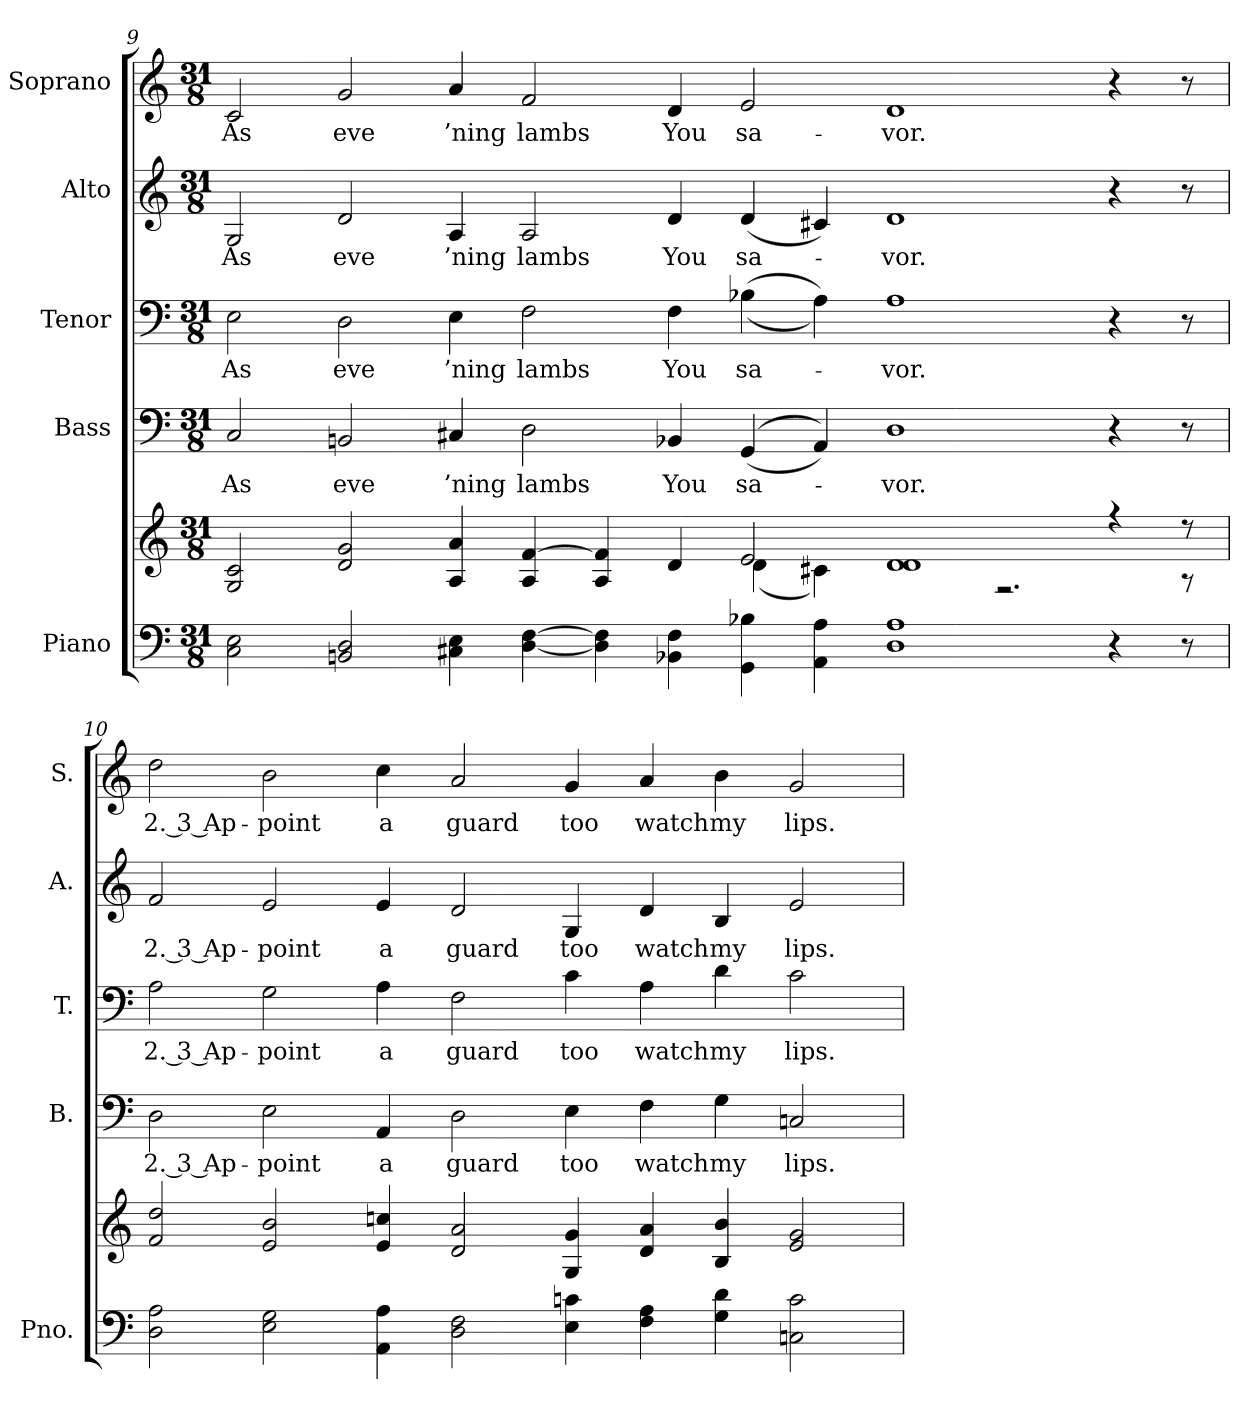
**kern	**kern	**kern	**text	**kern	**text	**kern	**text	**kern	**text
*part5	*part5	*part4	*part4	*part3	*part3	*part2	*part2	*part1	*part1
*staff6	*staff5	*staff4	*staff4	*staff3	*staff3	*staff2	*staff2	*staff1	*staff1
*I"Piano	*	*I"Bass	*	*I"Tenor	*	*I"Alto	*	*I"Soprano	*
*I'Pno.	*	*I'B.	*	*I'T.	*	*I'A.	*	*I'S.	*
!!LO:PB:g=z
*clefF4	*clefG2	*clefF4	*	*clefF4	*	*clefG2	*	*clefG2	*
*k[]	*k[]	*k[]	*	*k[]	*	*k[]	*	*k[]	*
*C:	*C:	*C:	*	*C:	*	*C:	*	*C:	*
*M31/8	*M31/8	*M31/8	*	*M31/8	*	*M31/8	*	*M31/8	*
=9	=9	=9	=9	=9	=9	=9	=9	=9	=9
*	*^	*	*	*	*	*	*	*	*
!	!	!	!	!LO:LY:b:color=#000000	!	!	!	!	!	!
!	!	!	!	!	!	!LO:LY:b:color=#000000	!	!	!	!
!	!	!	!	!	!	!	!	!LO:LY:b:color=#000000	!	!
!	!	!	!	!	!	!	!	!	!	!LO:LY:b:color=#000000
2Ci\ 2Ei	2Gi/ 2ci	1ryy	2Ci/	As	2Ei\	As	2Gi/	As	2ci/	As
!	!	!	!	!LO:LY:b:color=#000000	!	!	!	!	!	!
!	!	!	!	!	!	!LO:LY:b:color=#000000	!	!	!	!
!	!	!	!	!	!	!	!	!LO:LY:b:color=#000000	!	!
!	!	!	!	!	!	!	!	!	!	!LO:LY:b:color=#000000
2BBni/ 2Di	2di/ 2gi	.	2BBni/	eve	2Di\	eve	2di/	eve	2gi/	eve
!	!	!	!	!LO:LY:b:color=#000000	!	!	!	!	!	!
!	!	!	!	!	!	!LO:LY:b:color=#000000	!	!	!	!
!	!	!	!	!	!	!	!	!LO:LY:b:color=#000000	!	!
!	!	!	!	!	!	!	!	!	!	!LO:LY:b:color=#000000
4C#Xi\ 4Ei	4Ai/ 4ai	2ryy	4C#Xi/	’ning	4Ei\	’ning	4Ai/	’ning	4ai/	’ning
!	!	!	!	!LO:LY:b:color=#000000	!	!	!	!	!	!
!	!	!	!	!	!	!LO:LY:b:color=#000000	!	!	!	!
!	!	!	!	!	!	!	!	!LO:LY:b:color=#000000	!	!
!	!	!	!	!	!	!	!	!	!	!LO:LY:b:color=#000000
[<4Di\ [>4Fi	4Ai/ [>4fi	.	2Di\	lambs	2Fi\	lambs	2Ai/	lambs	2fi/	lambs
4Di\] 4Fi]	4Ai/ 4fi]	2ryy	.	.	.	.	.	.	.	.
!	!	!	!	!LO:LY:b:color=#000000	!	!	!	!	!	!
!	!	!	!	!	!	!LO:LY:b:color=#000000	!	!	!	!
!	!	!	!	!	!	!	!	!LO:LY:b:color=#000000	!	!
!	!	!	!	!	!	!	!	!	!	!LO:LY:b:color=#000000
4BB-Xi\ 4Fi	4di/	.	4BB-Xi/	You	4Fi\	You	4di/	You	4di/	You
!	!	!	!	!LO:LY:b:color=#000000	!	!	!	!	!	!
!	!	!	!	!	!	!LO:LY:b:color=#000000	!	!	!	!
!	!	!	!	!	!	!	!	!LO:LY:b:color=#000000	!	!
!	!	!	!	!	!	!	!	!	!	!LO:LY:b:color=#000000
4GGi\ 4B-Xi	2ei/	(4di\	((4GGi/	sa-	((4B-Xi\	sa-	(4di/	sa-	2ei/	sa-
4AAi\ 4Ai	.	4c#Xi\)	4AAi/))	.	4Ai\))	.	4c#Xi/)	.	.	.
!	!	!	!	!LO:LY:b:color=#000000	!	!	!	!	!	!
!	!	!	!	!	!	!LO:LY:b:color=#000000	!	!	!	!
!	!	!	!	!	!	!	!	!LO:LY:b:color=#000000	!	!
!	!	!	!	!	!	!	!	!	!	!LO:LY:b:color=#000000
1Di 1Ai	1di 1di	2ryy	1Di	-vor.	1Ai	-vor.	1di	-vor.	1di	-vor.
.	.	2.r	.	.	.	.	.	.	.	.
4r	4r	.	4r	.	4r	.	4r	.	4r	.
8r	8r	8r	8r	.	8r	.	8r	.	8r	.
*	*v	*v	*	*	*	*	*	*	*	*
=10	=10	=10	=10	=10	=10	=10	=10	=10	=10
*	*^	*	*	*	*	*	*	*	*
!	!	!	!	!LO:LY:b:color=#000000	!	!	!	!	!	!
*	*v	*v	*	*	*	*	*	*	*	*
*	*^	*	*	*	*	*	*	*	*
!	!	!	!	!	!	!LO:LY:b:color=#000000	!	!	!	!
*	*v	*v	*	*	*	*	*	*	*	*
*	*^	*	*	*	*	*	*	*	*
!	!	!	!	!	!	!	!	!LO:LY:b:color=#000000	!	!
*	*v	*v	*	*	*	*	*	*	*	*
*	*^	*	*	*	*	*	*	*	*
!	!	!	!	!	!	!	!	!	!	!LO:LY:b:color=#000000
*	*v	*v	*	*	*	*	*	*	*	*
2Di\ 2Ai	2fi/ 2ddi	2Di\	2. 3 Ap-	2Ai\	2. 3 Ap-	2fi/	2. 3 Ap-	2ddi\	2. 3 Ap-
!	!	!	!LO:LY:b:color=#000000	!	!	!	!	!	!
!	!	!	!	!	!LO:LY:b:color=#000000	!	!	!	!
!	!	!	!	!	!	!	!LO:LY:b:color=#000000	!	!
!	!	!	!	!	!	!	!	!	!LO:LY:b:color=#000000
2Ei\ 2Gi	2ei/ 2bi	2Ei\	-point	2Gi\	-point	2ei/	-point	2bi\	-point
!	!	!	!LO:LY:b:color=#000000	!	!	!	!	!	!
!	!	!	!	!	!LO:LY:b:color=#000000	!	!	!	!
!	!	!	!	!	!	!	!LO:LY:b:color=#000000	!	!
!	!	!	!	!	!	!	!	!	!LO:LY:b:color=#000000
4AAi\ 4Ai	4ei/ 4ccni	4AAi/	a	4Ai\	a	4ei/	a	4cci\	a
!	!	!	!LO:LY:b:color=#000000	!	!	!	!	!	!
!	!	!	!	!	!LO:LY:b:color=#000000	!	!	!	!
!	!	!	!	!	!	!	!LO:LY:b:color=#000000	!	!
!	!	!	!	!	!	!	!	!	!LO:LY:b:color=#000000
2Di\ 2Fi	2di/ 2ai	2Di\	guard	2Fi\	guard	2di/	guard	2ai/	guard
!	!	!	!LO:LY:b:color=#000000	!	!	!	!	!	!
!	!	!	!	!	!LO:LY:b:color=#000000	!	!	!	!
!	!	!	!	!	!	!	!LO:LY:b:color=#000000	!	!
!	!	!	!	!	!	!	!	!	!LO:LY:b:color=#000000
4Ei\ 4cni	4Gi/ 4gi	4Ei\	too	4ci\	too	4Gi/	too	4gi/	too
!	!	!	!LO:LY:b:color=#000000	!	!	!	!	!	!
!	!	!	!	!	!LO:LY:b:color=#000000	!	!	!	!
!	!	!	!	!	!	!	!LO:LY:b:color=#000000	!	!
!	!	!	!	!	!	!	!	!	!LO:LY:b:color=#000000
4Fi\ 4Ai	4di/ 4ai	4Fi\	watch	4Ai\	watch	4di/	watch	4ai/	watch
!	!	!	!LO:LY:b:color=#000000	!	!	!	!	!	!
!	!	!	!	!	!LO:LY:b:color=#000000	!	!	!	!
!	!	!	!	!	!	!	!LO:LY:b:color=#000000	!	!
!	!	!	!	!	!	!	!	!	!LO:LY:b:color=#000000
4Gi\ 4di	4Bi/ 4bi	4Gi\	my	4di\	my	4Bi/	my	4bi\	my
!	!	!	!LO:LY:b:color=#000000	!	!	!	!	!	!
!	!	!	!	!	!LO:LY:b:color=#000000	!	!	!	!
!	!	!	!	!	!	!	!LO:LY:b:color=#000000	!	!
!	!	!	!	!	!	!	!	!	!LO:LY:b:color=#000000
2Cni\ 2ci	2ei/ 2gi	2Cni/	lips.	2ci\	lips.	2ei/	lips.	2gi/	lips.
=	=	=	=	=	=	=	=	=	=
*-	*-	*-	*-	*-	*-	*-	*-	*-	*-
